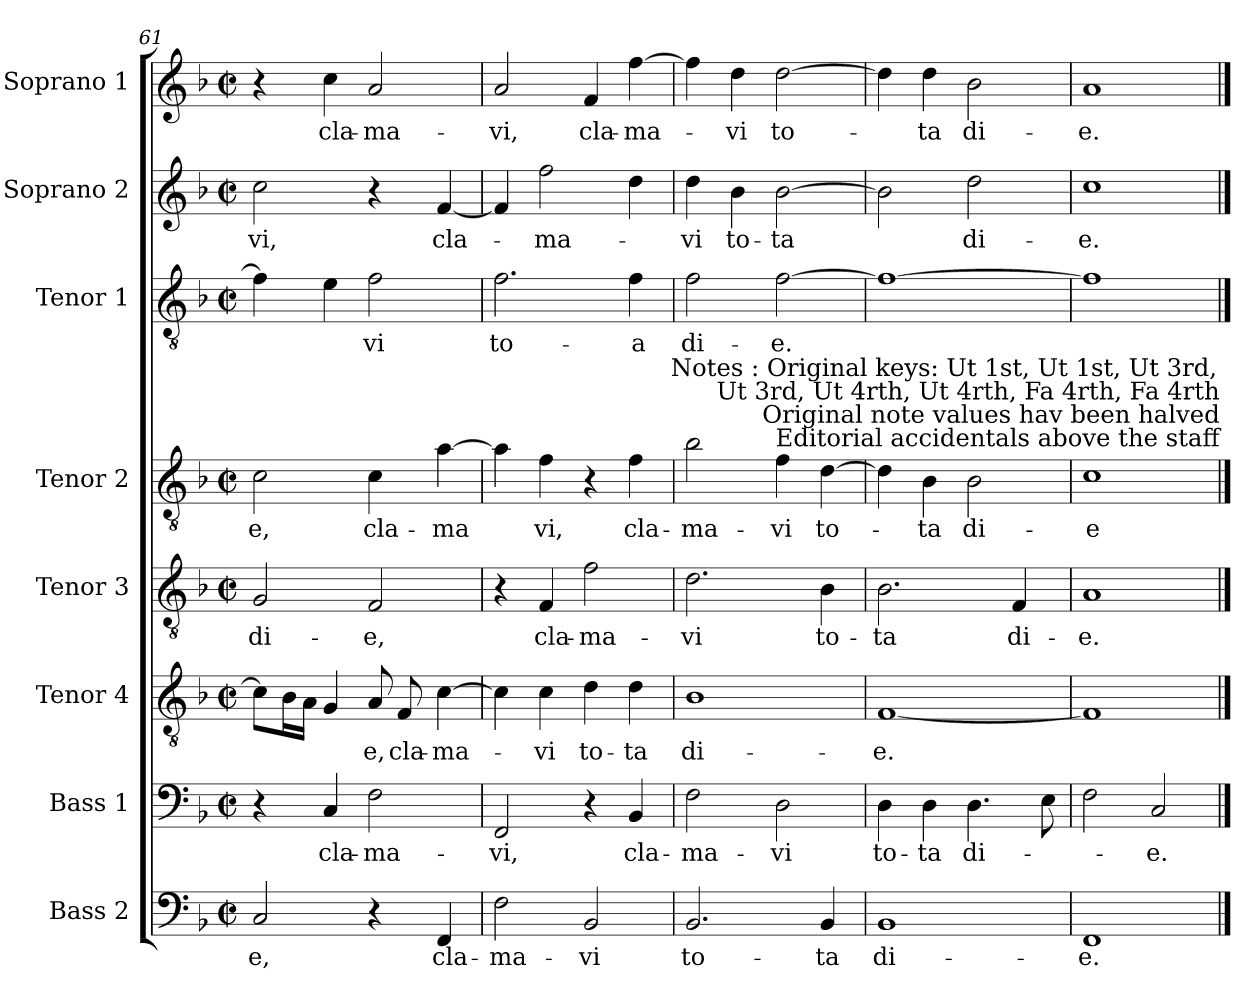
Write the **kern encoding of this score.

**kern	**text	**kern	**text	**kern	**text	**kern	**text	**kern	**text	**kern	**text	**kern	**text	**kern	**text
*part8	*part8	*part7	*part7	*part6	*part6	*part5	*part5	*part4	*part4	*part3	*part3	*part2	*part2	*part1	*part1
*staff8	*staff8	*staff7	*staff7	*staff6	*staff6	*staff5	*staff5	*staff4	*staff4	*staff3	*staff3	*staff2	*staff2	*staff1	*staff1
*I"Bass 2	*	*I"Bass 1	*	*I"Tenor 4	*	*I"Tenor 3	*	*I"Tenor 2	*	*I"Tenor 1	*	*I"Soprano 2	*	*I"Soprano 1	*
*I'B 2	*	*I'B 1	*	*I'T 4	*	*I'T 3	*	*I'T 2	*	*I'T 1	*	*I'S 2	*	*I'S 1	*
*clefF4	*	*clefF4	*	*clefGv2	*	*clefGv2	*	*clefGv2	*	*clefGv2	*	*clefG2	*	*clefG2	*
*k[b-]	*	*k[b-]	*	*k[b-]	*	*k[b-]	*	*k[b-]	*	*k[b-]	*	*k[b-]	*	*k[b-]	*
*F:	*	*F:	*	*F:	*	*F:	*	*F:	*	*F:	*	*F:	*	*F:	*
*M2/2	*	*M2/2	*	*M2/2	*	*M2/2	*	*M2/2	*	*M2/2	*	*M2/2	*	*M2/2	*
*met(c|)	*	*met(c|)	*	*met(c|)	*	*met(c|)	*	*met(c|)	*	*met(c|)	*	*met(c|)	*	*met(c|)	*
=61	=61	=61	=61	=61	=61	=61	=61	=61	=61	=61	=61	=61	=61	=61	=61
2C/	-e,	4r	.	8c\L]	.	2G/	di-	2c\	-e,	4f\]	.	2cc\	-vi,	4r	.
.	.	.	.	16B-\L	.	.	.	.	.	.	.	.	.	.	.
.	.	.	.	16A\JJ	.	.	.	.	.	.	.	.	.	.	.
.	.	4C/	cla-	4G/	.	.	.	.	.	4e\	.	.	.	4cc\	cla-
4r	.	2F\	-ma-	8A/	-e,	2F/	-e,	4c\	cla-	2f\	-vi	4r	.	2a/	-ma-
.	.	.	.	8F/	cla-	.	.	.	.	.	.	.	.	.	.
4FF/	cla-	.	.	[4c\	-ma-	.	.	[4a\	-ma	.	.	[4f/	cla-	.	.
=62	=62	=62	=62	=62	=62	=62	=62	=62	=62	=62	=62	=62	=62	=62	=62
2F\	-ma-	2FF/	-vi,	4c\]	.	4r	.	4a\]	.	2.f\	to-	4f/]	.	2a/	-vi,
.	.	.	.	4c\	-vi	4F/	cla-	4f\	vi,	.	.	2ff\	-ma-	.	.
2BB-/	-vi	4r	.	4d\	to-	2f\	-ma-	4r	.	.	.	.	.	4f/	cla-
.	.	4BB-/	cla-	4d\	-ta	.	.	4f\	cla-	4f\	-a	4dd\	.	[4ff\	-ma-
=63	=63	=63	=63	=63	=63	=63	=63	=63	=63	=63	=63	=63	=63	=63	=63
2.BB-/	to-	2F\	-ma-	1B-	di-	2.d\	-vi	2b-\	-ma-	2f\	di-	4dd\	-vi	4ff\]	.
.	.	.	.	.	.	.	.	.	.	.	.	4b-\	to-	4dd\	-vi
.	.	2D\	-vi	.	.	.	.	4f\	-vi	[2f\	-e.	[2b-\	-ta	[2dd\	to-
4BB-/	-ta	.	.	.	.	4B-\	to-	[4d\	to-	.	.	.	.	.	.
!!LO:LB:g=z
=64	=64	=64	=64	=64	=64	=64	=64	=64	=64	=64	=64	=64	=64	=64	=64
1BB-	di-	4D\	to-	[1F	-e.	2.B-\	-ta	4d\]	.	1f_	.	2b-\]	.	4dd\]	.
.	.	4D\	-ta	.	.	.	.	4B-\	-ta	.	.	.	.	4dd\	-ta
.	.	4.D\	di-	.	.	.	.	2B-\	di-	.	.	2dd\	di-	2b-\	di-
.	.	.	.	.	.	4F/	di-	.	.	.	.	.	.	.	.
.	.	8E\	.	.	.	.	.	.	.	.	.	.	.	.	.
=65	=65	=65	=65	=65	=65	=65	=65	=65	=65	=65	=65	=65	=65	=65	=65
1FF	-e.	2F\	.	1F]	.	1A	-e.	1c	-e	1f]	.	1cc	-e.	1a	-e.
.	.	2C/	-e.	.	.	.	.	.	.	.	.	.	.	.	.
!	!	!	!	!	!	!	!	!LO:TX:a:t=Notes &colon; Original keys&colon;  Ut 1st, Ut 1st, Ut 3rd,\n             Ut 3rd, Ut 4rth, Ut 4rth, Fa 4rth, Fa 4rth\n             Original note values hav been halved\n              Editorial accidentals above the staff	!	!	!	!	!	!	!
==	==	==	==	==	==	==	==	==	==	==	==	==	==	==	==
*-	*-	*-	*-	*-	*-	*-	*-	*-	*-	*-	*-	*-	*-	*-	*-
